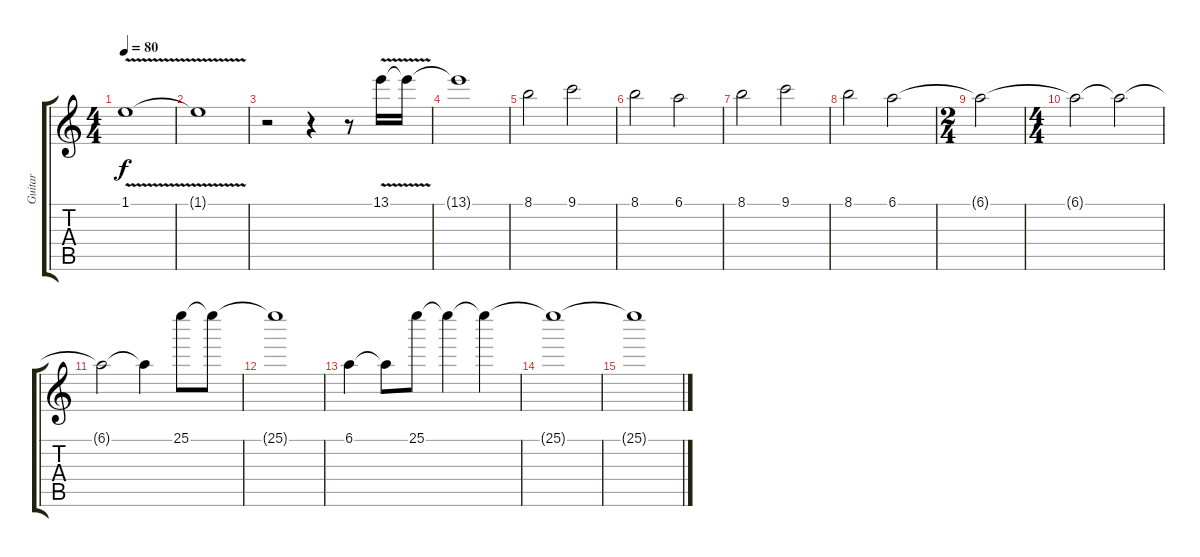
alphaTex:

\track ("Guitar" "Guitar") {instrument distortionguitar}
\staff {score tabs}
\tuning (Eb4 Bb3 Gb3 Db3 Ab2 Eb2) {hide}
\ts (4 4)
\tempo 80
\clef g2
\ks c
1.1{v}.1{dy f instrument distortionguitar} |
1.1{t}.1 |
r.2 r.4 r.8 13.1{v}.16{volume 7} 13.1{t}.16{volume 10} |
13.1{t}.1{volume 12} |
8.1.2 9.1.2 |
8.1.2 6.1.2 |
8.1.2 9.1.2 |
8.1.2 6.1.2 |
\ts (2 4)
6.1{t}.2 |
\ts (4 4)
6.1{t}.2 6.1{t}.2 |
6.1{t}.2 6.1{t}.4 25.1.8{volume 8} 25.1{t}.8{volume 12} |
25.1{t}.1 |
6.1.4 6.1{t}.8 25.1.8{volume 8} 25.1{t}.4{volume 12} 25.1{t}.4 |
25.1{t}.1 |
25.1{t}.1
